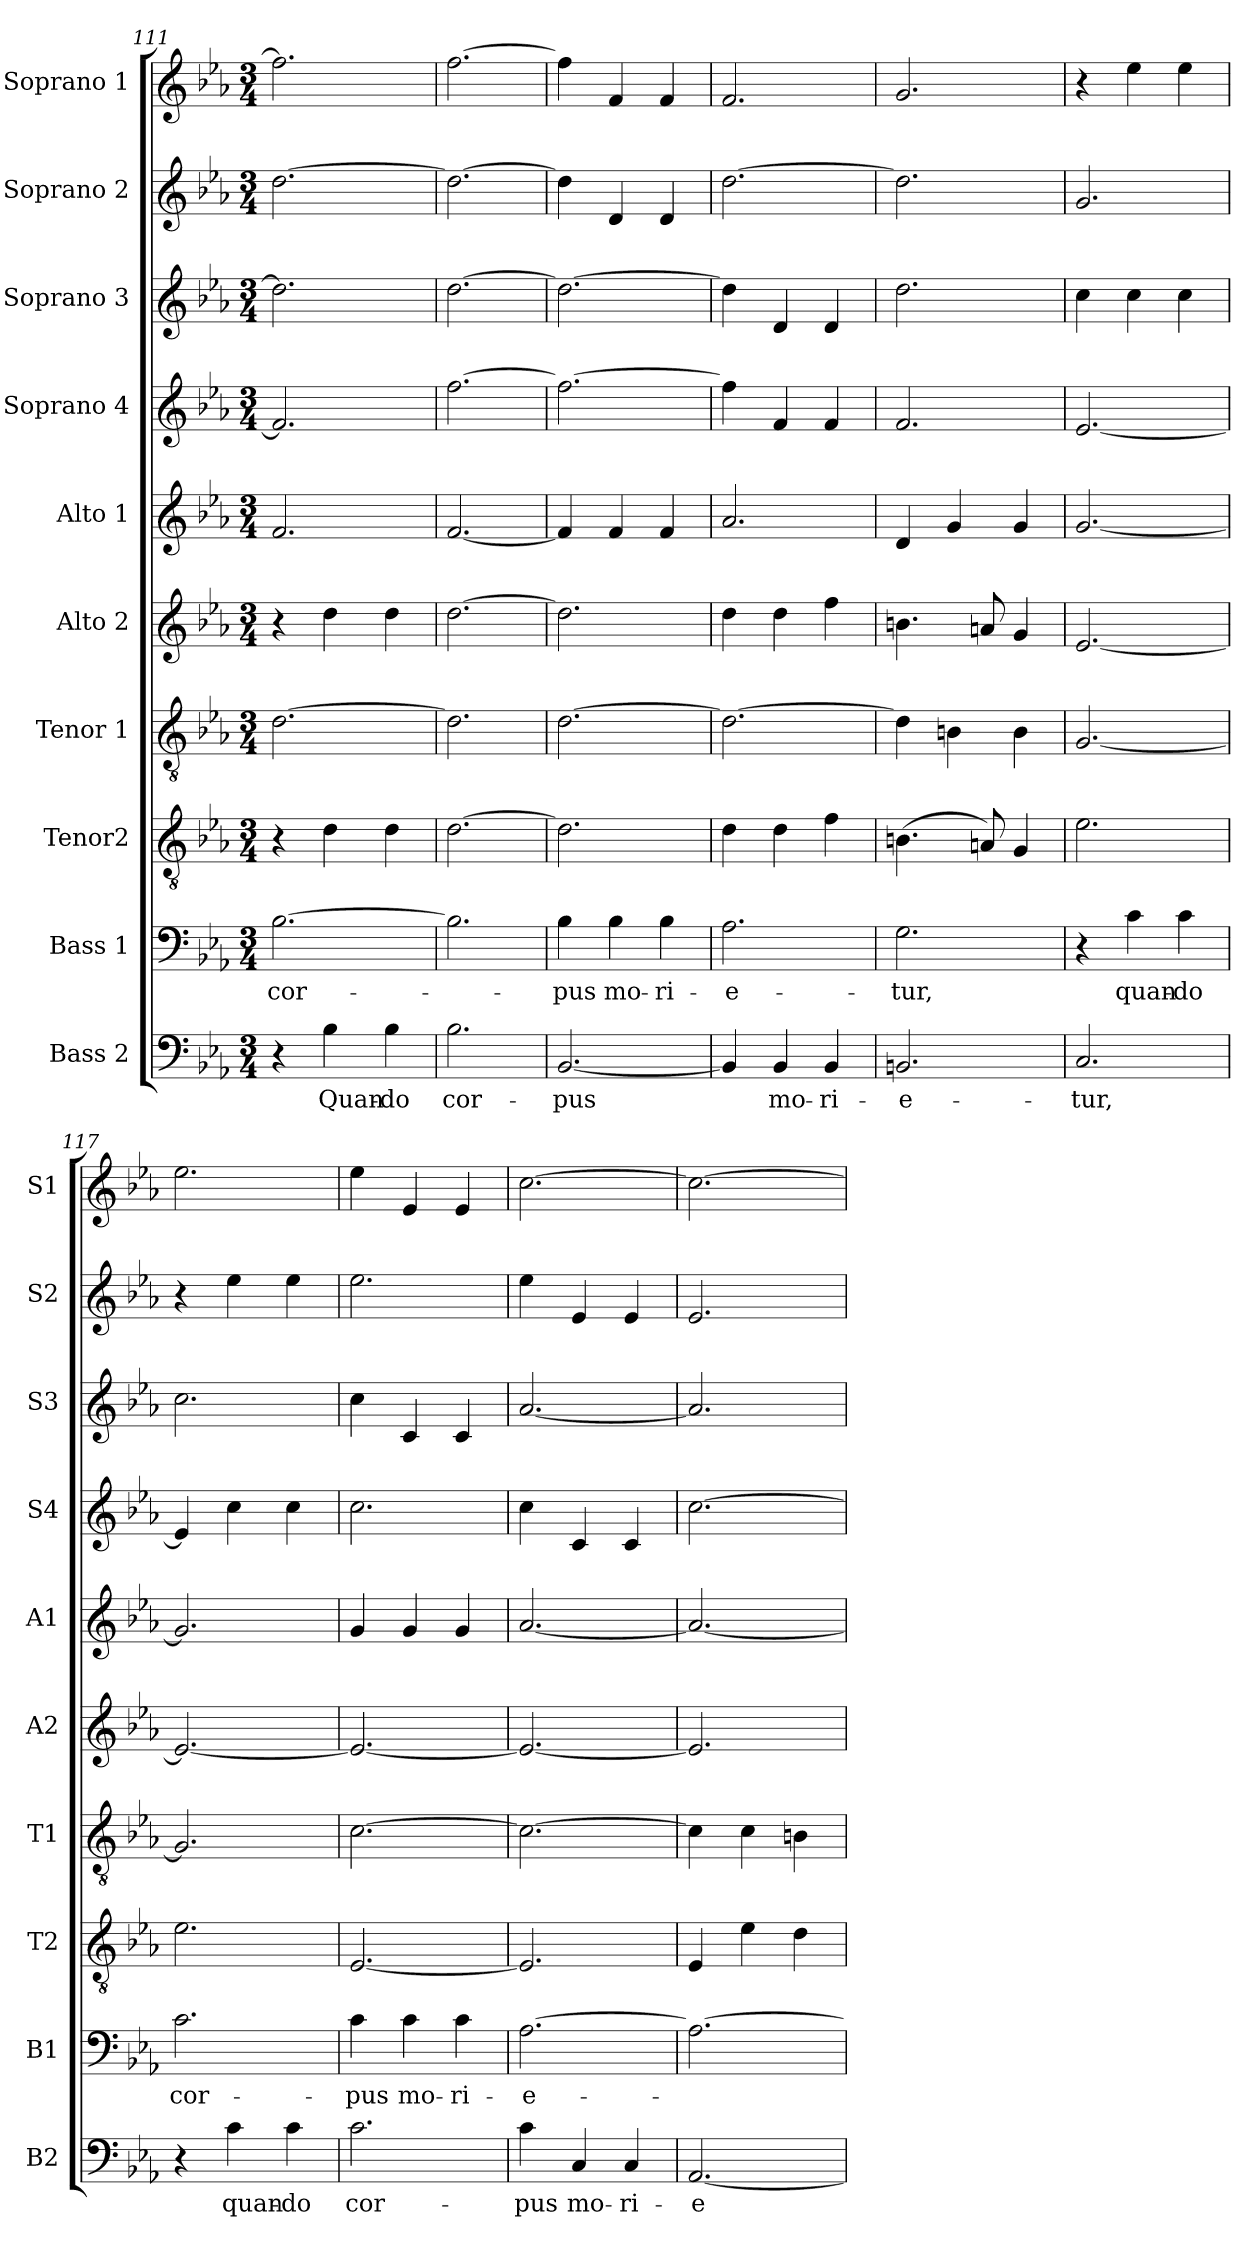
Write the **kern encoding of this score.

**kern	**text	**kern	**text	**kern	**kern	**kern	**kern	**kern	**kern	**kern	**kern
*part10	*part10	*part9	*part9	*part8	*part7	*part6	*part5	*part4	*part3	*part2	*part1
*staff10	*staff10	*staff9	*staff9	*staff8	*staff7	*staff6	*staff5	*staff4	*staff3	*staff2	*staff1
*I"Bass 2	*	*I"Bass 1	*	*I"Tenor2	*I"Tenor 1	*I"Alto 2	*I"Alto 1	*I"Soprano 4	*I"Soprano 3	*I"Soprano 2	*I"Soprano 1
*I'B2	*	*I'B1	*	*I'T2	*I'T1	*I'A2	*I'A1	*I'S4	*I'S3	*I'S2	*I'S1
*clefF4	*	*clefF4	*	*clefGv2	*clefGv2	*clefG2	*clefG2	*clefG2	*clefG2	*clefG2	*clefG2
*k[b-e-a-]	*	*k[b-e-a-]	*	*k[b-e-a-]	*k[b-e-a-]	*k[b-e-a-]	*k[b-e-a-]	*k[b-e-a-]	*k[b-e-a-]	*k[b-e-a-]	*k[b-e-a-]
*E-:	*	*E-:	*	*E-:	*E-:	*E-:	*E-:	*E-:	*E-:	*E-:	*E-:
*M3/4	*	*M3/4	*	*M3/4	*M3/4	*M3/4	*M3/4	*M3/4	*M3/4	*M3/4	*M3/4
=111	=111	=111	=111	=111	=111	=111	=111	=111	=111	=111	=111
4r	.	[2.B-\	cor-	4r	[2.d\	4r	2.f/	2.f/]	2.dd\]	[2.dd\	2.ff\]
4B-\	Quan-	.	.	4d\	.	4dd\	.	.	.	.	.
4B-\	-do	.	.	4d\	.	4dd\	.	.	.	.	.
=112	=112	=112	=112	=112	=112	=112	=112	=112	=112	=112	=112
2.B-\	cor-	2.B-\]	.	[2.d\	2.d\]	[2.dd\	[2.f/	[2.ff\	[2.dd\	2.dd\_	[2.ff\
=113	=113	=113	=113	=113	=113	=113	=113	=113	=113	=113	=113
[2.BB-/	-pus	4B-\	-pus	2.d\]	[2.d\	2.dd\]	4f/]	2.ff\_	2.dd\_	4dd\]	4ff\]
.	.	4B-\	mo-	.	.	.	4f/	.	.	4d/	4f/
.	.	4B-\	-ri-	.	.	.	4f/	.	.	4d/	4f/
=114	=114	=114	=114	=114	=114	=114	=114	=114	=114	=114	=114
4BB-/]	.	2.A-\	-e-	4d\	2.d\_	4dd\	2.a-/	4ff\]	4dd\]	[2.dd\	2.f/
4BB-/	mo-	.	.	4d\	.	4dd\	.	4f/	4d/	.	.
4BB-/	-ri-	.	.	4f\	.	4ff\	.	4f/	4d/	.	.
=115	=115	=115	=115	=115	=115	=115	=115	=115	=115	=115	=115
2.BBn/	-e-	2.G\	-tur,	(4.Bn\	4d\]	4.bn\	4d/	2.f/	2.dd\	2.dd\]	2.g/
.	.	.	.	.	4Bn\	.	4g/	.	.	.	.
.	.	.	.	8An/)	.	8an/	.	.	.	.	.
.	.	.	.	4G/	4B\	4g/	4g/	.	.	.	.
=116	=116	=116	=116	=116	=116	=116	=116	=116	=116	=116	=116
2.C/	-tur,	4r	.	2.e-\	[2.G/	[2.e-/	[2.g/	[2.e-/	4cc\	2.g/	4r
.	.	4c\	quan-	.	.	.	.	.	4cc\	.	4ee-\
.	.	4c\	-do	.	.	.	.	.	4cc\	.	4ee-\
!!LO:PB:g=z
=117	=117	=117	=117	=117	=117	=117	=117	=117	=117	=117	=117
4r	.	2.c\	cor-	2.e-\	2.G/]	2.e-/_	2.g/]	4e-/]	2.cc\	4r	2.ee-\
4c\	quan-	.	.	.	.	.	.	4cc\	.	4ee-\	.
4c\	-do	.	.	.	.	.	.	4cc\	.	4ee-\	.
=118	=118	=118	=118	=118	=118	=118	=118	=118	=118	=118	=118
2.c\	cor-	4c\	-pus	[2.E-/	[2.c\	2.e-/_	4g/	2.cc\	4cc\	2.ee-\	4ee-\
.	.	4c\	mo-	.	.	.	4g/	.	4c/	.	4e-/
.	.	4c\	-ri-	.	.	.	4g/	.	4c/	.	4e-/
=119	=119	=119	=119	=119	=119	=119	=119	=119	=119	=119	=119
4c\	-pus	[2.A-\	-e-	2.E-/]	2.c\_	2.e-/_	[2.a-/	4cc\	[2.a-/	4ee-\	[2.cc\
4C/	mo-	.	.	.	.	.	.	4c/	.	4e-/	.
4C/	-ri-	.	.	.	.	.	.	4c/	.	4e-/	.
=120	=120	=120	=120	=120	=120	=120	=120	=120	=120	=120	=120
[2.AA-/	-e-	2.A-\_	.	4E-/	4c\]	2.e-/]	2.a-/_	[2.cc\	2.a-/]	2.e-/	2.cc\_
.	.	.	.	4e-\	4c\	.	.	.	.	.	.
.	.	.	.	4d\	4Bn\	.	.	.	.	.	.
=	=	=	=	=	=	=	=	=	=	=	=
*-	*-	*-	*-	*-	*-	*-	*-	*-	*-	*-	*-
